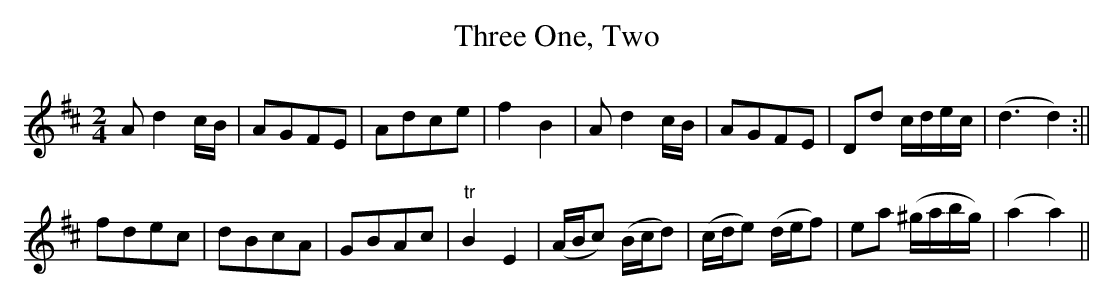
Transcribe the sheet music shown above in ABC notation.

X:1
T:One, Two, Three
M:2/4
L:1/8
K:D
Ad2 c/B/ | AGFE | Adce | f2B2 | A d2 c/B/ | AGFE | Dd c/d/e/c/ | (d3 d2) :||
fdec | dBcA | GBAc | "tr"B2E2 | (A/B/c) (B/c/d) | (c/d/e) (d/e/f) | ea (^g/a/b/g/) | (a2 a2) ||
